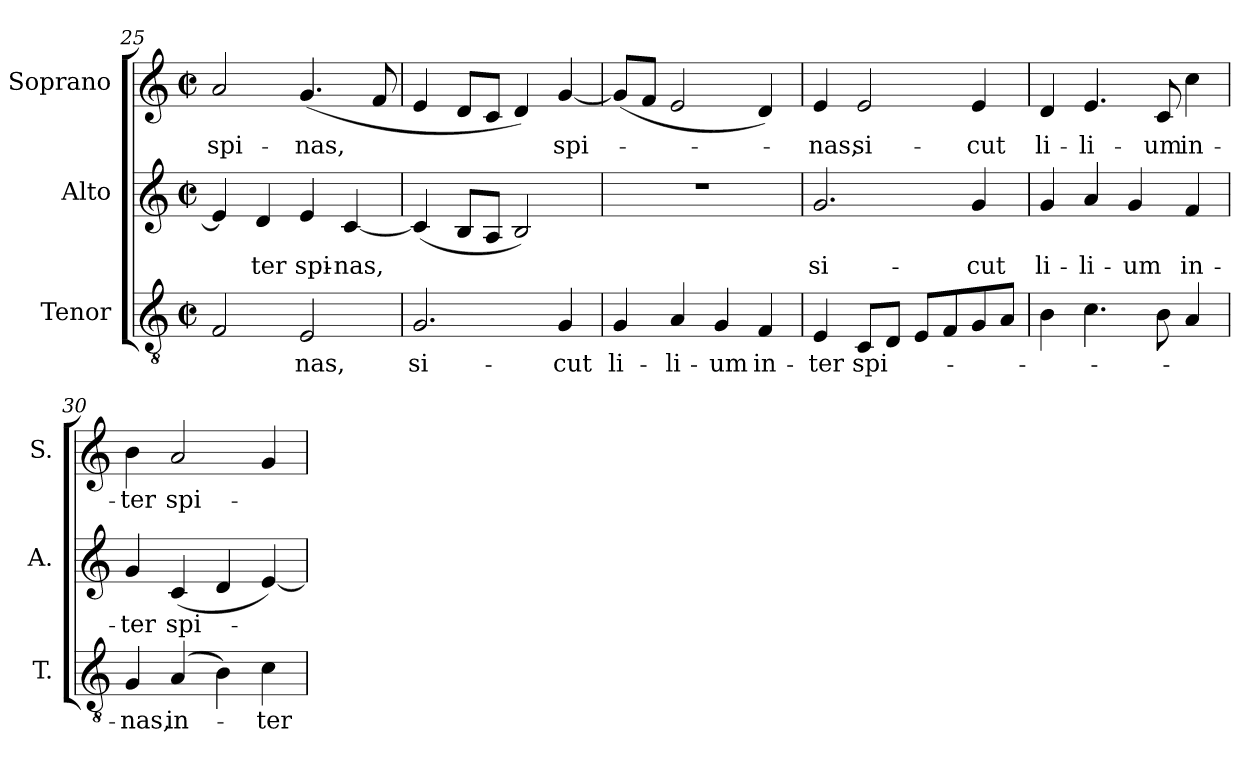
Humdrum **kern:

**kern	**text	**kern	**text	**kern	**text
*part3	*part3	*part2	*part2	*part1	*part1
*staff3	*staff3	*staff2	*staff2	*staff1	*staff1
*I"Tenor	*	*I"Alto	*	*I"Soprano	*
*I'T.	*	*I'A.	*	*I'S.	*
*clefGv2	*	*clefG2	*	*clefG2	*
*ITrd7c12	*	*	*	*	*
*k[]	*	*k[]	*	*k[]	*
*C:	*	*C:	*	*C:	*
*M2/2	*	*M2/2	*	*M2/2	*
*met(c|)	*	*met(c|)	*	*met(c|)	*
=25	=25	=25	=25	=25	=25
!	!	!	!	!	!LO:LY:b:color=#000000
2FFi/	.	4ei/]	.	2ai/	spi-
!	!	!	!LO:LY:b:color=#000000	!	!
.	.	4di/	-ter	.	.
!	!LO:LY:b:color=#000000	!	!	!	!
!	!	!	!LO:LY:b:color=#000000	!	!
!	!	!	!	!	!LO:LY:b:color=#000000
2EEi/	-nas,	4ei/	spi-	(4.gi/	-nas,
!	!	!	!LO:LY:b:color=#000000	!	!
.	.	[4ci/	-nas,	.	.
.	.	.	.	8fi/	.
=26	=26	=26	=26	=26	=26
!	!LO:LY:b:color=#000000	!	!	!	!
2.GGi/	si-	(4ci/]	.	4ei/	.
.	.	8Bi/L	.	8di/L	.
.	.	8Ai/J	.	8ci/J	.
.	.	2Bi/)	.	4di/)	.
!	!LO:LY:b:color=#000000	!	!	!	!
!	!	!	!	!	!LO:LY:b:color=#000000
4GGi/	-cut	.	.	[4gi/	spi-
=27	=27	=27	=27	=27	=27
!	!LO:LY:b:color=#000000	!	!	!	!
4GGi/	li-	1r	.	(8gi/L]	.
.	.	.	.	8fi/J	.
!	!LO:LY:b:color=#000000	!	!	!	!
4AAi/	-li-	.	.	2ei/	.
!	!LO:LY:b:color=#000000	!	!	!	!
4GGi/	-um	.	.	.	.
!	!LO:LY:b:color=#000000	!	!	!	!
4FFi/	in-	.	.	4di/)	.
=28	=28	=28	=28	=28	=28
!	!LO:LY:b:color=#000000	!	!	!	!
!	!	!	!LO:LY:b:color=#000000	!	!
!	!	!	!	!	!LO:LY:b:color=#000000
4EEi/	-ter	2.gi/	si-	4ei/	-nas,
!	!LO:LY:b:color=#000000	!	!	!	!
!	!	!	!	!	!LO:LY:b:color=#000000
8CCi/L	spi-	.	.	2ei/	si-
8DDi/J	.	.	.	.	.
8EEi/L	.	.	.	.	.
8FFi/	.	.	.	.	.
!	!	!	!LO:LY:b:color=#000000	!	!
!	!	!	!	!	!LO:LY:b:color=#000000
8GGi/	.	4gi/	-cut	4ei/	-cut
8AAi/J	.	.	.	.	.
=29	=29	=29	=29	=29	=29
!	!	!	!LO:LY:b:color=#000000	!	!
!	!	!	!	!	!LO:LY:b:color=#000000
4BBi\	.	4gi/	li-	4di/	li-
!	!	!	!LO:LY:b:color=#000000	!	!
!	!	!	!	!	!LO:LY:b:color=#000000
4.Ci\	.	4ai/	-li-	4.ei/	-li-
!	!	!	!LO:LY:b:color=#000000	!	!
.	.	4gi/	-um	.	.
!	!	!	!	!	!LO:LY:b:color=#000000
8BBi\	.	.	.	8ci/	-um
!	!	!	!LO:LY:b:color=#000000	!	!
!	!	!	!	!	!LO:LY:b:color=#000000
4AAi/	.	4fi/	in-	4cci\	in-
!!LO:PB:g=z
=30	=30	=30	=30	=30	=30
!	!LO:LY:b:color=#000000	!	!	!	!
!	!	!	!LO:LY:b:color=#000000	!	!
!	!	!	!	!	!LO:LY:b:color=#000000
4GGi/	-nas,	4gi/	-ter	4bi\	-ter
!	!LO:LY:b:color=#000000	!	!	!	!
!	!	!	!LO:LY:b:color=#000000	!	!
!	!	!	!	!	!LO:LY:b:color=#000000
(4AAi/	in-	(4ci/	spi-	2ai/	spi-
4BBi\)	.	4di/	.	.	.
!	!LO:LY:b:color=#000000	!	!	!	!
4Ci\	-ter	[4ei/)	.	4gi/	.
=	=	=	=	=	=
*-	*-	*-	*-	*-	*-
